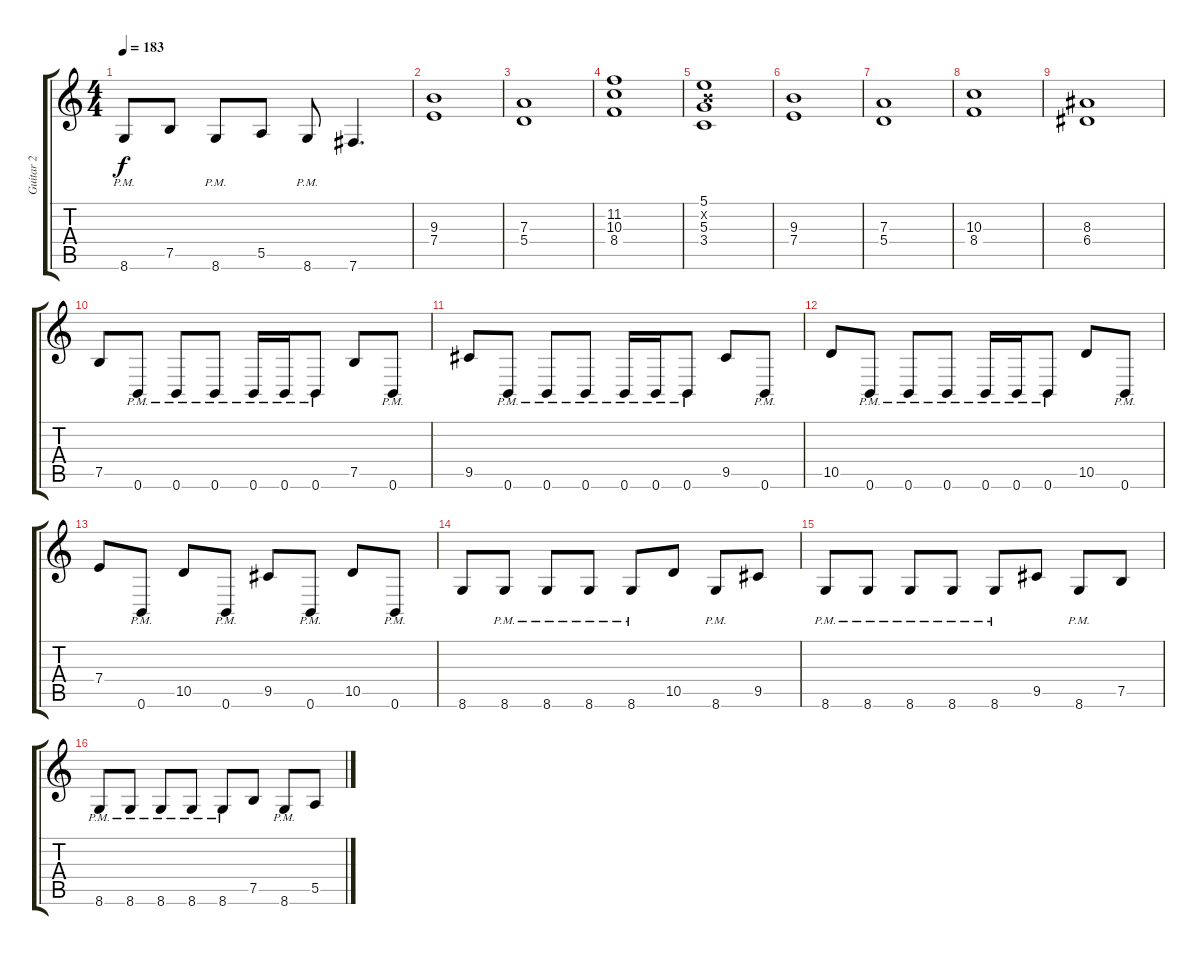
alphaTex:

\track ("Guitar 2" "Guitar 2") {instrument distortionguitar}
\staff {score tabs}
\tuning (B3 Gb3 D3 A2 E2 B1) {hide}
\ts (4 4)
\tempo 183
\clef g2
\ks c
8.6{pm}.8{dy f} 7.5.8 8.6{pm}.8 5.5.8 8.6{pm}.8 7.6.4{d} |
(9.3 7.4).1 |
(7.3 5.4).1 |
(11.2 10.3 8.4).1 |
(5.1 5.2{x} 5.3 3.4).1 |
(9.3 7.4).1 |
(7.3 5.4).1 |
(10.3 8.4).1 |
(8.3 6.4).1 |
7.5.8 0.6{pm}.8 0.6{pm}.8 0.6{pm}.8 0.6{pm}.16 0.6{pm}.16 0.6{pm}.8 7.5.8 0.6{pm}.8 |
9.5.8 0.6{pm}.8 0.6{pm}.8 0.6{pm}.8 0.6{pm}.16 0.6{pm}.16 0.6{pm}.8 9.5.8 0.6{pm}.8 |
10.5.8 0.6{pm}.8 0.6{pm}.8 0.6{pm}.8 0.6{pm}.16 0.6{pm}.16 0.6{pm}.8 10.5.8 0.6{pm}.8 |
7.4.8 0.6{pm}.8 10.5.8 0.6{pm}.8 9.5.8 0.6{pm}.8 10.5.8 0.6{pm}.8 |
8.6.8 8.6{pm}.8 8.6{pm}.8 8.6{pm}.8 8.6{pm}.8 10.5.8 8.6{pm}.8 9.5.8 |
8.6{pm}.8 8.6{pm}.8 8.6{pm}.8 8.6{pm}.8 8.6{pm}.8 9.5.8 8.6{pm}.8 7.5.8 |
8.6{pm}.8 8.6{pm}.8 8.6{pm}.8 8.6{pm}.8 8.6{pm}.8 7.5.8 8.6{pm}.8 5.5.8
